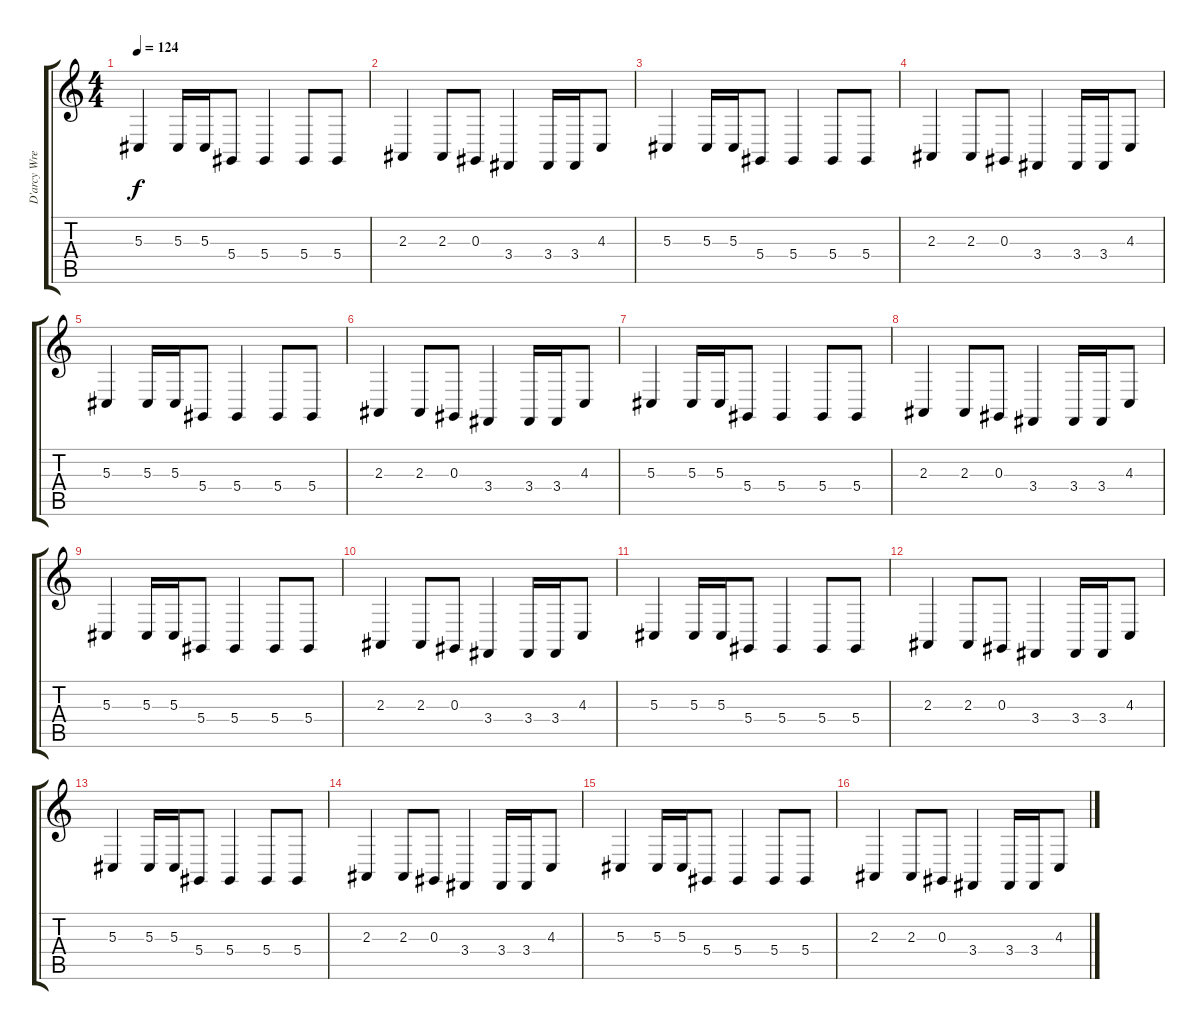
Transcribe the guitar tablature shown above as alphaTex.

\track ("D'arcy Wretskzy" "D'arcy Wre") {instrument electricbasspick}
\staff {score tabs}
\tuning (Gb2 Db2 Ab1 Eb1 B0 E2) {hide}
\ts (4 4)
\tempo 124
\clef g2
\ks c
5.3.4{dy f} 5.3.16 5.3.16 5.4.8 5.4.4 5.4.8 5.4.8 |
2.3.4 2.3.8 0.3.8 3.4.4 3.4.16 3.4.16 4.3.8 |
5.3.4 5.3.16 5.3.16 5.4.8 5.4.4 5.4.8 5.4.8 |
2.3.4 2.3.8 0.3.8 3.4.4 3.4.16 3.4.16 4.3.8 |
5.3.4 5.3.16 5.3.16 5.4.8 5.4.4 5.4.8 5.4.8 |
2.3.4 2.3.8 0.3.8 3.4.4 3.4.16 3.4.16 4.3.8 |
5.3.4 5.3.16 5.3.16 5.4.8 5.4.4 5.4.8 5.4.8 |
2.3.4 2.3.8 0.3.8 3.4.4 3.4.16 3.4.16 4.3.8 |
5.3.4 5.3.16 5.3.16 5.4.8 5.4.4 5.4.8 5.4.8 |
2.3.4 2.3.8 0.3.8 3.4.4 3.4.16 3.4.16 4.3.8 |
5.3.4 5.3.16 5.3.16 5.4.8 5.4.4 5.4.8 5.4.8 |
2.3.4 2.3.8 0.3.8 3.4.4 3.4.16 3.4.16 4.3.8 |
5.3.4 5.3.16 5.3.16 5.4.8 5.4.4 5.4.8 5.4.8 |
2.3.4 2.3.8 0.3.8 3.4.4 3.4.16 3.4.16 4.3.8 |
5.3.4 5.3.16 5.3.16 5.4.8 5.4.4 5.4.8 5.4.8 |
2.3.4 2.3.8 0.3.8 3.4.4 3.4.16 3.4.16 4.3.8
